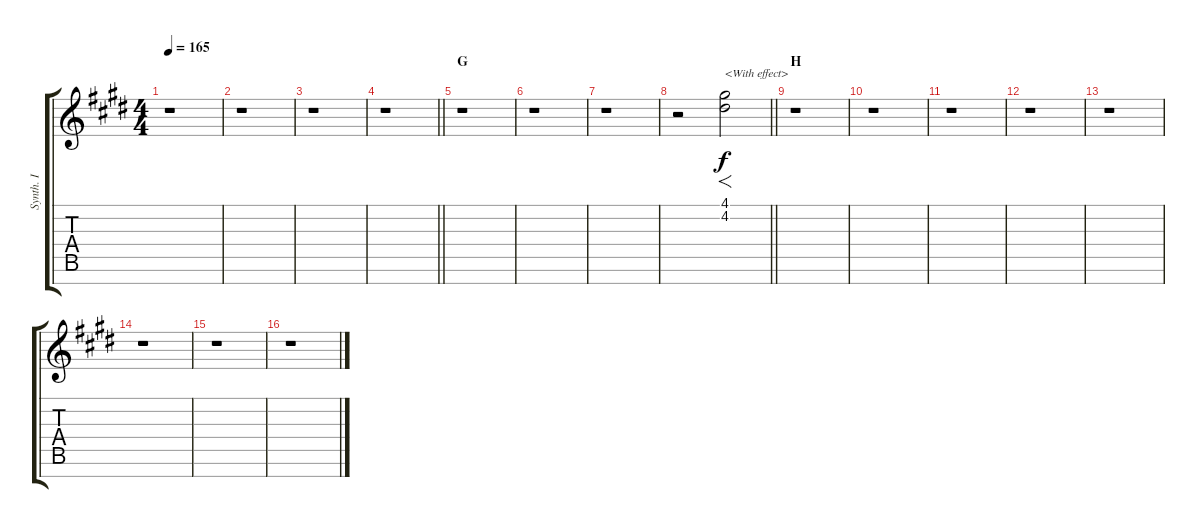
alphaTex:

\track ("Synth. I" "Synth. I") {instrument lead2sawtooth}
\staff {score tabs}
\tuning (E5 B4 G4 D4 A3 E3 B2) {hide}
\ts (4 4)
\tempo 165
\clef g2
\ks e
r.1{dy f} |
r.1 |
r.1 |
\barLineRight lightlight
r.1 |
\section ("" "G")
r.1 |
r.1 |
r.1 |
\barLineRight lightlight
r.2 (4.1 4.2).2{f txt "<With effect>"} |
\section ("" "H")
r.1 |
r.1 |
r.1 |
r.1 |
r.1 |
r.1 |
r.1 |
r.1
